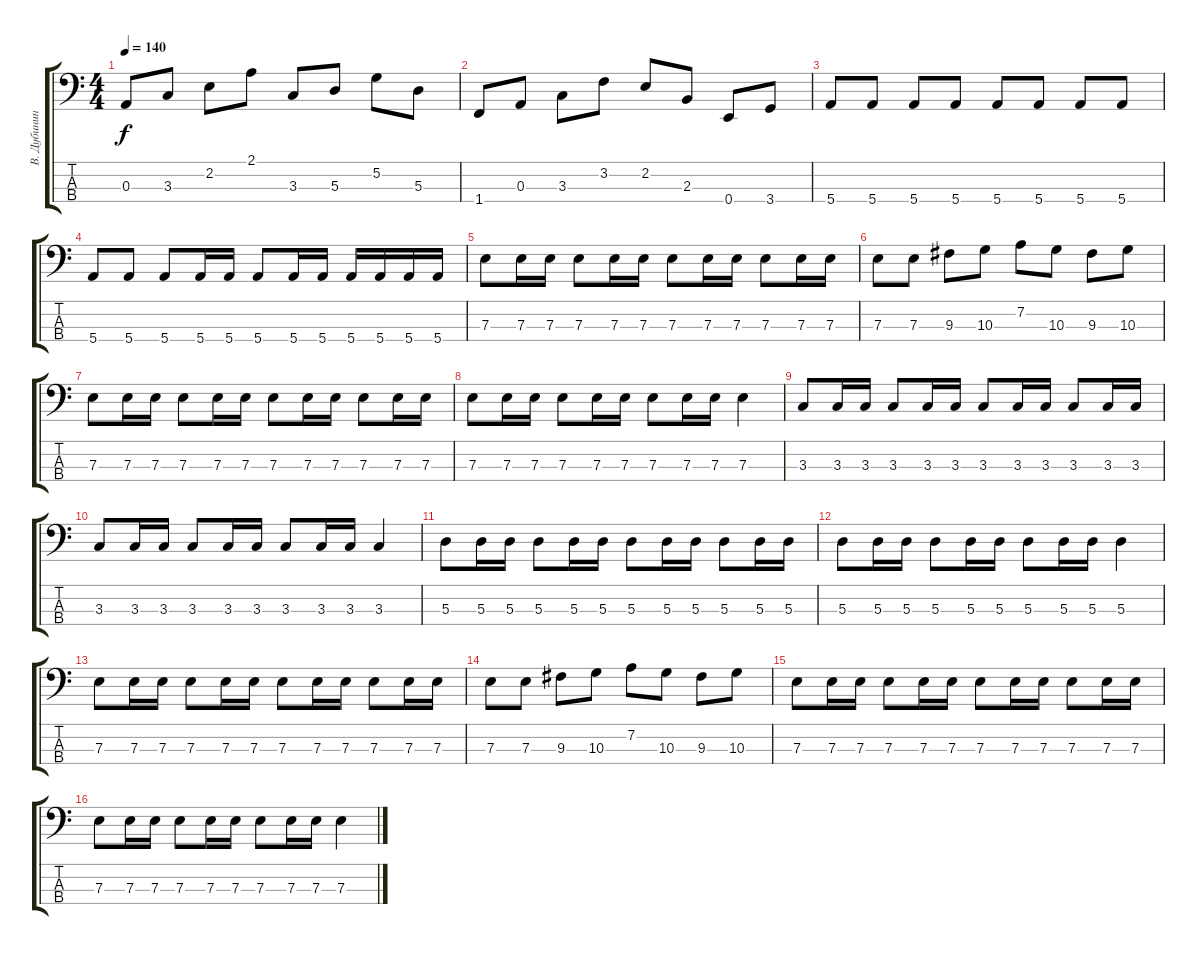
\track ("В. Дубинин" "В. Дубинин") {instrument electricbassfinger}
\staff {score tabs}
\tuning (G2 D2 A1 E1) {hide}
\ts (4 4)
\tempo 140
\clef f4
\ks c
0.3.8{dy f} 3.3.8 2.2.8 2.1.8 3.3.8 5.3.8 5.2.8 5.3.8 |
1.4.8 0.3.8 3.3.8 3.2.8 2.2.8 2.3.8 0.4.8 3.4.8 |
5.4.8 5.4.8 5.4.8 5.4.8 5.4.8 5.4.8 5.4.8 5.4.8 |
5.4.8 5.4.8 5.4.8 5.4.16 5.4.16 5.4.8 5.4.16 5.4.16 5.4.16 5.4.16 5.4.16 5.4.16 |
7.3.8 7.3.16 7.3.16 7.3.8 7.3.16 7.3.16 7.3.8 7.3.16 7.3.16 7.3.8 7.3.16 7.3.16 |
7.3.8 7.3.8 9.3.8 10.3.8 7.2.8 10.3.8 9.3.8 10.3.8 |
7.3.8 7.3.16 7.3.16 7.3.8 7.3.16 7.3.16 7.3.8 7.3.16 7.3.16 7.3.8 7.3.16 7.3.16 |
7.3.8 7.3.16 7.3.16 7.3.8 7.3.16 7.3.16 7.3.8 7.3.16 7.3.16 7.3.4 |
3.3.8 3.3.16 3.3.16 3.3.8 3.3.16 3.3.16 3.3.8 3.3.16 3.3.16 3.3.8 3.3.16 3.3.16 |
3.3.8 3.3.16 3.3.16 3.3.8 3.3.16 3.3.16 3.3.8 3.3.16 3.3.16 3.3.4 |
5.3.8 5.3.16 5.3.16 5.3.8 5.3.16 5.3.16 5.3.8 5.3.16 5.3.16 5.3.8 5.3.16 5.3.16 |
5.3.8 5.3.16 5.3.16 5.3.8 5.3.16 5.3.16 5.3.8 5.3.16 5.3.16 5.3.4 |
7.3.8 7.3.16 7.3.16 7.3.8 7.3.16 7.3.16 7.3.8 7.3.16 7.3.16 7.3.8 7.3.16 7.3.16 |
7.3.8 7.3.8 9.3.8 10.3.8 7.2.8 10.3.8 9.3.8 10.3.8 |
7.3.8 7.3.16 7.3.16 7.3.8 7.3.16 7.3.16 7.3.8 7.3.16 7.3.16 7.3.8 7.3.16 7.3.16 |
7.3.8 7.3.16 7.3.16 7.3.8 7.3.16 7.3.16 7.3.8 7.3.16 7.3.16 7.3.4
